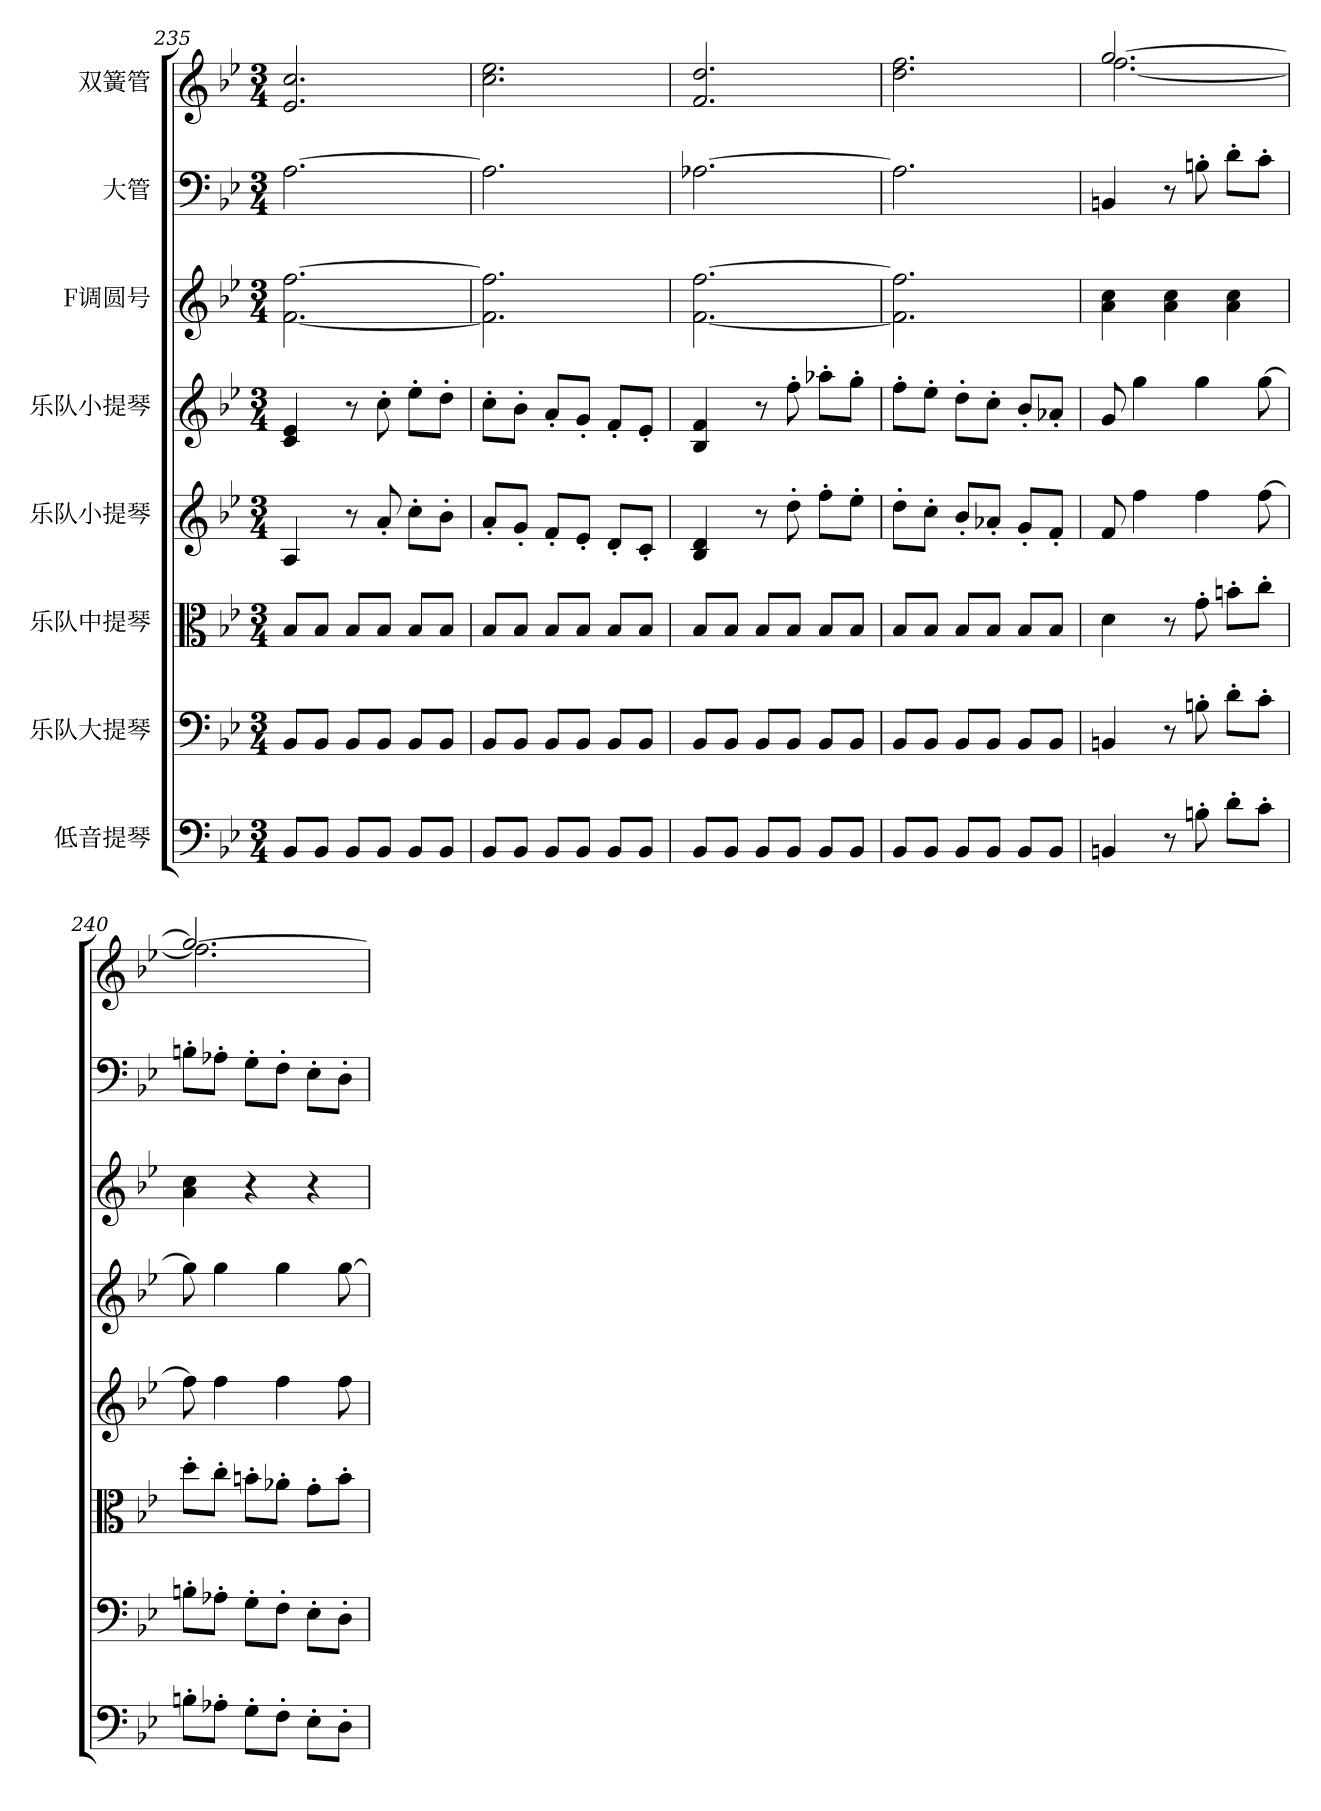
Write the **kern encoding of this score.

**kern	**kern	**kern	**kern	**kern	**kern	**kern	**kern
*part8	*part7	*part6	*part5	*part4	*part3	*part2	*part1
*staff8	*staff7	*staff6	*staff5	*staff4	*staff3	*staff2	*staff1
*I"低音提琴	*I"乐队大提琴	*I"乐队中提琴	*I"乐队小提琴	*I"乐队小提琴	*I"F调圆号	*I"大管	*I"双簧管
*clefF4	*clefF4	*clefC3	*clefG2	*clefG2	*clefG2	*clefF4	*clefG2
*ITrd7c12	*	*	*	*	*ITrd4c7	*	*
*k[b-e-]	*k[b-e-]	*k[b-e-]	*k[b-e-]	*k[b-e-]	*k[b-e-a-]	*k[b-e-]	*k[b-e-]
*M3/4	*M3/4	*M3/4	*M3/4	*M3/4	*M3/4	*M3/4	*M3/4
=235	=235	=235	=235	=235	=235	=235	=235
8BBB-/L	8BB-/L	8B-/L	4A/	4c/ 4e-/	[2.B-\ [2.b-\	[2.A\	2.e-/ 2.cc/
8BBB-/J	8BB-/J	8B-/J	.	.	.	.	.
8BBB-/L	8BB-/L	8B-/L	8r	8r	.	.	.
8BBB-/J	8BB-/J	8B-/J	8a'/	8cc'\	.	.	.
8BBB-/L	8BB-/L	8B-/L	8cc'\L	8ee-'\L	.	.	.
8BBB-/J	8BB-/J	8B-/J	8b-'\J	8dd'\J	.	.	.
!!LO:PB:g=z
=236	=236	=236	=236	=236	=236	=236	=236
8BBB-/L	8BB-/L	8B-/L	8a'/L	8cc'\L	2.B-\] 2.b-\]	2.A\]	2.cc\ 2.ee-\
8BBB-/J	8BB-/J	8B-/J	8g'/J	8b-'\J	.	.	.
8BBB-/L	8BB-/L	8B-/L	8f'/L	8a'/L	.	.	.
8BBB-/J	8BB-/J	8B-/J	8e-'/J	8g'/J	.	.	.
8BBB-/L	8BB-/L	8B-/L	8d'/L	8f'/L	.	.	.
8BBB-/J	8BB-/J	8B-/J	8c'/J	8e-'/J	.	.	.
=237	=237	=237	=237	=237	=237	=237	=237
8BBB-/L	8BB-/L	8B-/L	4B-/ 4d/	4B-/ 4f/	[2.B-\ [2.b-\	[2.A-X\	2.f/ 2.dd/
8BBB-/J	8BB-/J	8B-/J	.	.	.	.	.
8BBB-/L	8BB-/L	8B-/L	8r	8r	.	.	.
8BBB-/J	8BB-/J	8B-/J	8dd'\	8ff'\	.	.	.
8BBB-/L	8BB-/L	8B-/L	8ff'\L	8aa-X'\L	.	.	.
8BBB-/J	8BB-/J	8B-/J	8ee-'\J	8gg'\J	.	.	.
=238	=238	=238	=238	=238	=238	=238	=238
8BBB-/L	8BB-/L	8B-/L	8dd'\L	8ff'\L	2.B-\] 2.b-\]	2.A-\]	2.dd\ 2.ff\
8BBB-/J	8BB-/J	8B-/J	8cc'\J	8ee-'\J	.	.	.
8BBB-/L	8BB-/L	8B-/L	8b-'/L	8dd'\L	.	.	.
8BBB-/J	8BB-/J	8B-/J	8a-X'/J	8cc'\J	.	.	.
8BBB-/L	8BB-/L	8B-/L	8g'/L	8b-'/L	.	.	.
8BBB-/J	8BB-/J	8B-/J	8f'/J	8a-X'/J	.	.	.
=239	=239	=239	=239	=239	=239	=239	=239
*	*	*	*	*	*	*	*^
4BBBn/	4BBn/	4d\	8f/	8g/	4d\ 4f\	4BBn/	[2.gg/	[2.ff\
.	.	.	4ff\	4gg\	.	.	.	.
8r	8r	8r	.	.	4d\ 4f\	8r	.	.
8BBn'\	8Bn'\	8g'\	4ff\	4gg\	.	8Bn'\	.	.
8D'\L	8d'\L	8bn'\L	.	.	4d\ 4f\	8d'\L	.	.
8C'\J	8c'\J	8cc'\J	[8ff\	[8gg\	.	8c'\J	.	.
=240	=240	=240	=240	=240	=240	=240	=240	=240
8BBn'\L	8Bn'\L	8dd'\L	8ff\]	8gg\]	4d\ 4f\	8Bn'\L	2.gg/_	2.ff\]
8AA-X'\J	8A-X'\J	8cc'\J	4ff\	4gg\	.	8A-X'\J	.	.
8GG'\L	8G'\L	8bn'\L	.	.	4r	8G'\L	.	.
8FF'\J	8F'\J	8a-X'\J	4ff\	4gg\	.	8F'\J	.	.
8EE-'\L	8E-'\L	8g'\L	.	.	4r	8E-'\L	.	.
8DD'\J	8D'\J	8b'\J	8ff\	[8gg\	.	8D'\J	.	.
*	*	*	*	*	*	*	*v	*v
=	=	=	=	=	=	=	=
*-	*-	*-	*-	*-	*-	*-	*-
